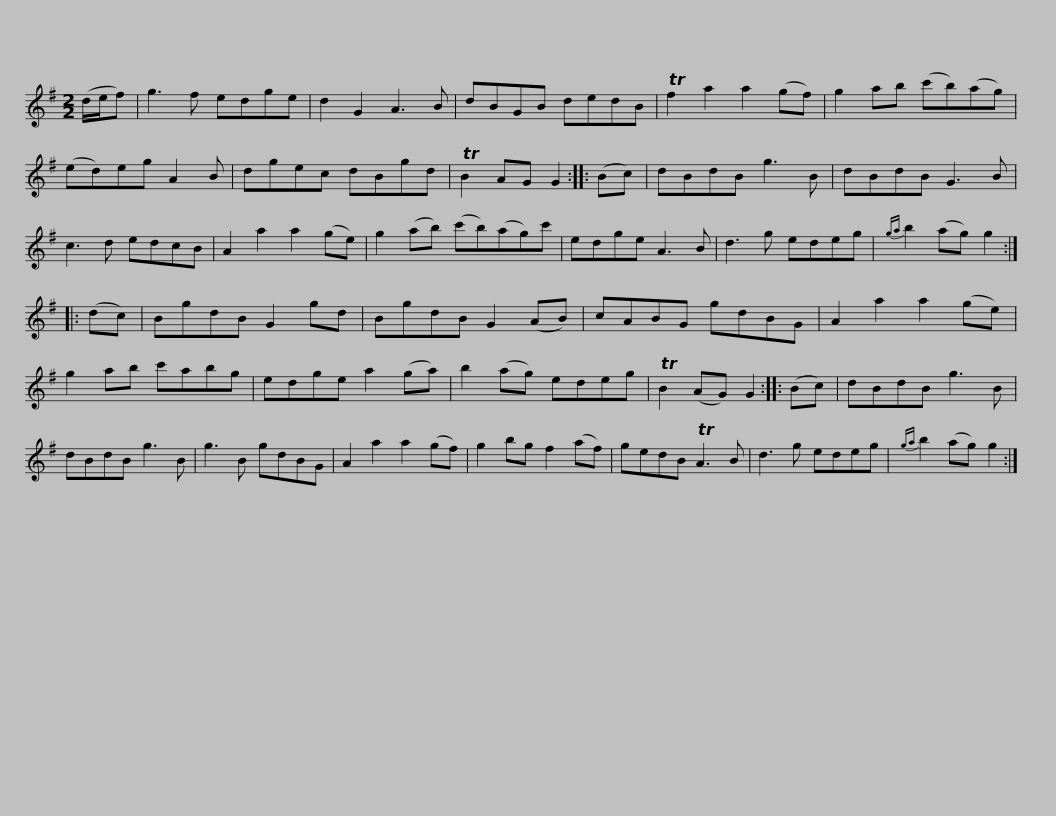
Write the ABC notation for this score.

X:1
L:1/8
M:2/2
I:linebreak $
K:G
V:1 treble
V:1
 (d/e/f) | g3 f edge | d2 G2 A3 B | dBGB dedB | Tf2 a2 a2 (gf) | %5
 g2 ab (c'b)(ag) | (ed)eg A2 B |$ dgec dBgd | TB2 AG G2 :: (Bc) | %10
 dBdB g3 B | dBdB G3 B | c3 d edcB | A2 a2 a2 (ge) |$ g2 (ab) (c'b)(ag)c' | %15
 edge A3 B | d3 g edeg |{ga} b2 (ag) g2 :: (dc) | BgdB G2 gd |$ %20
 BgdB G2 (AB) | cABG gdBG | A2 a2 a2 (ge) | g2 ab c'abg | edge a2 (ga) | %25
 b2 (ag) edeg |$ TB2 (AG) G2 :: (Bc) | dBdB g3 B | dBdB g3 B | %30
 g3 B gdBG | A2 a2 a2 (gf) | g2 bg f2 (af) |$ gedB TA3 B | d3 g edeg | %35
{ga} b2 (ag) g2 :| %36
